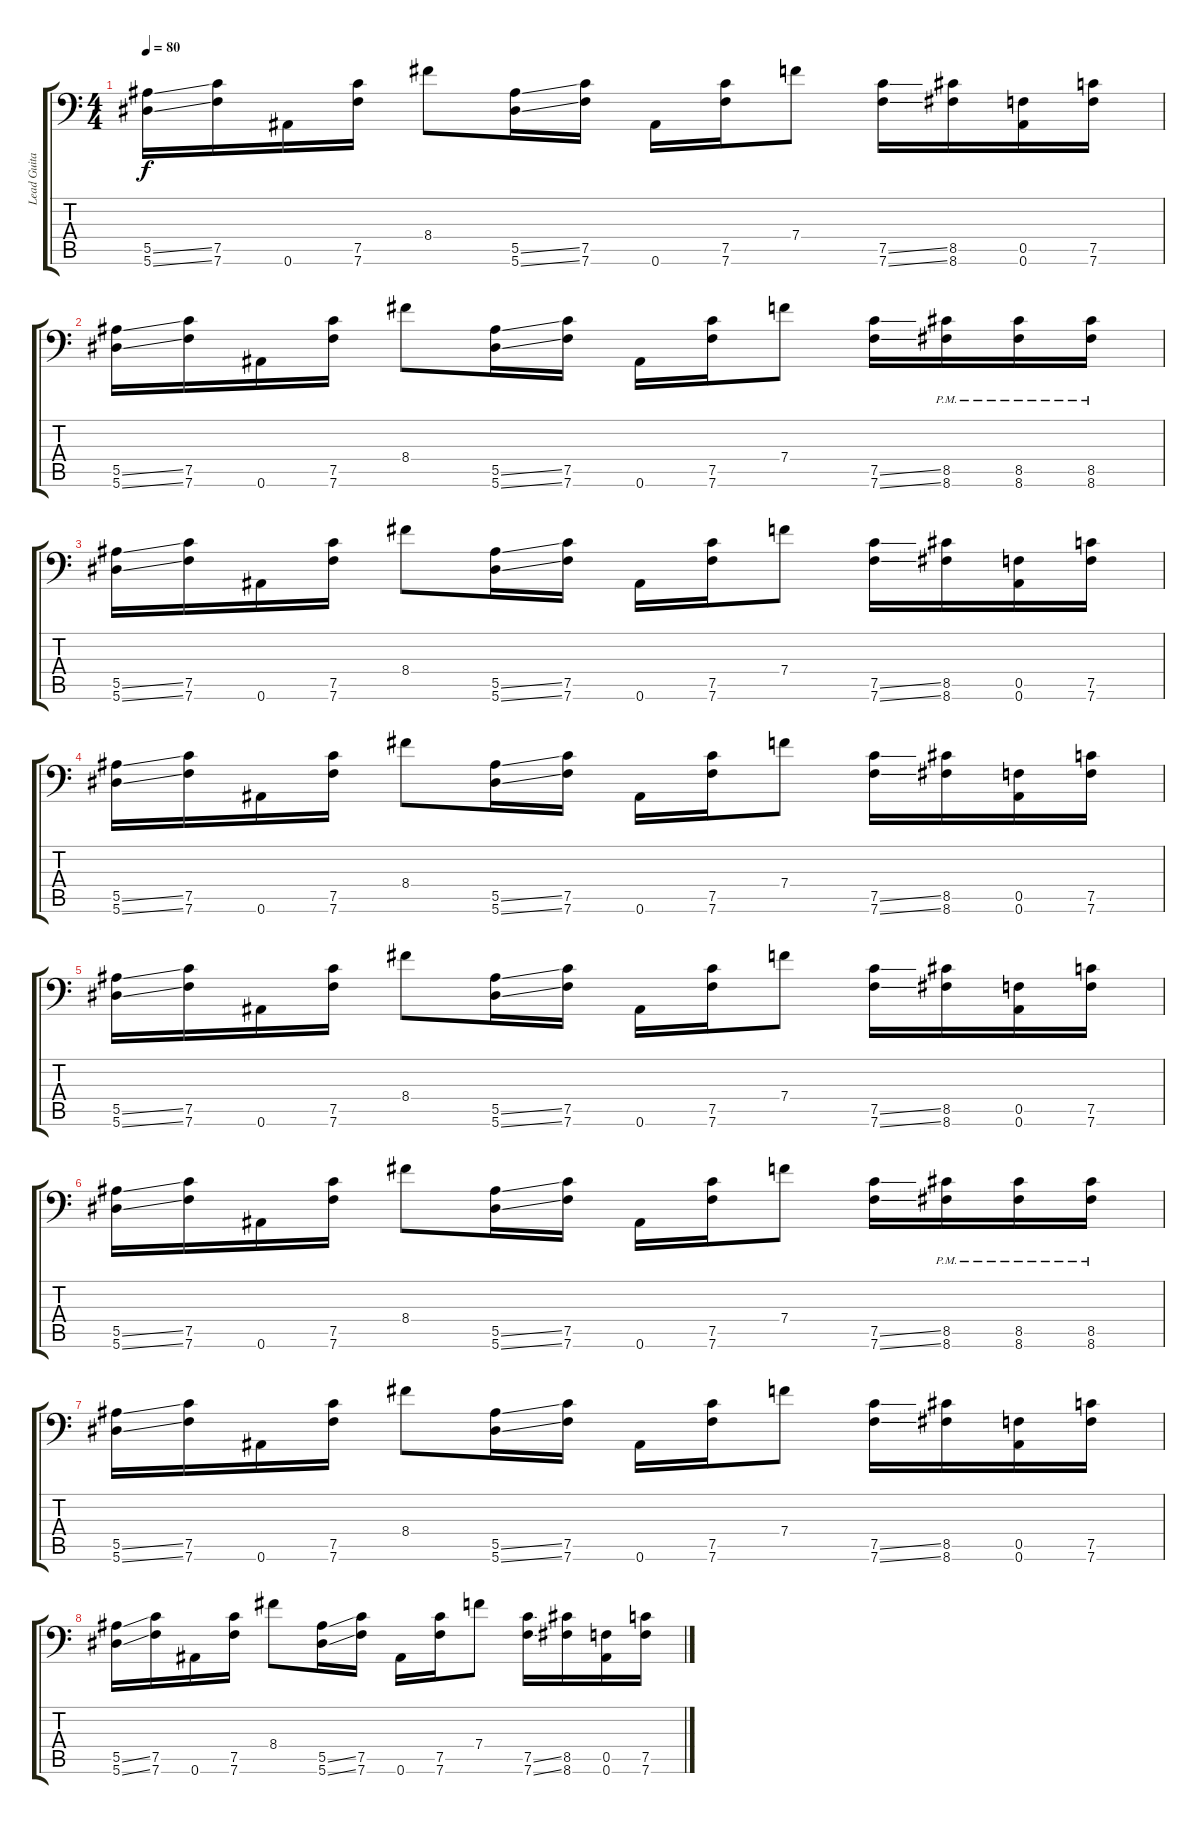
\track ("Lead Guitar" "Lead Guita") {instrument distortionguitar}
\staff {score tabs}
\tuning (C4 G3 Eb3 Bb2 F2 Bb1) {hide}
\ts (4 4)
\tempo 80
\clef f4
\ks c
(5.5{ss} 5.6{ss}).16{dy f} (7.5 7.6).16 0.6.16 (7.5 7.6).16 8.4.8 (5.5{ss} 5.6{ss}).16 (7.5 7.6).16 0.6.16 (7.5 7.6).16 7.4.8 (7.5{ss} 7.6{ss}).16 (8.5 8.6).16 (0.5 0.6).16 (7.5 7.6).16 |
(5.5{ss} 5.6{ss}).16 (7.5 7.6).16 0.6.16 (7.5 7.6).16 8.4.8 (5.5{ss} 5.6{ss}).16 (7.5 7.6).16 0.6.16 (7.5 7.6).16 7.4.8 (7.5{ss} 7.6{ss}).16 (8.5{pm} 8.6{pm}).16 (8.5{pm} 8.6{pm}).16 (8.5{pm} 8.6{pm}).16 |
(5.5{ss} 5.6{ss}).16 (7.5 7.6).16 0.6.16 (7.5 7.6).16 8.4.8 (5.5{ss} 5.6{ss}).16 (7.5 7.6).16 0.6.16 (7.5 7.6).16 7.4.8 (7.5{ss} 7.6{ss}).16 (8.5 8.6).16 (0.5 0.6).16 (7.5 7.6).16 |
(5.5{ss} 5.6{ss}).16 (7.5 7.6).16 0.6.16 (7.5 7.6).16 8.4.8 (5.5{ss} 5.6{ss}).16 (7.5 7.6).16 0.6.16 (7.5 7.6).16 7.4.8 (7.5{ss} 7.6{ss}).16 (8.5 8.6).16 (0.5 0.6).16 (7.5 7.6).16 |
(5.5{ss} 5.6{ss}).16 (7.5 7.6).16 0.6.16 (7.5 7.6).16 8.4.8 (5.5{ss} 5.6{ss}).16 (7.5 7.6).16 0.6.16 (7.5 7.6).16 7.4.8 (7.5{ss} 7.6{ss}).16 (8.5 8.6).16 (0.5 0.6).16 (7.5 7.6).16 |
(5.5{ss} 5.6{ss}).16 (7.5 7.6).16 0.6.16 (7.5 7.6).16 8.4.8 (5.5{ss} 5.6{ss}).16 (7.5 7.6).16 0.6.16 (7.5 7.6).16 7.4.8 (7.5{ss} 7.6{ss}).16 (8.5{pm} 8.6{pm}).16 (8.5{pm} 8.6{pm}).16 (8.5{pm} 8.6{pm}).16 |
(5.5{ss} 5.6{ss}).16 (7.5 7.6).16 0.6.16 (7.5 7.6).16 8.4.8 (5.5{ss} 5.6{ss}).16 (7.5 7.6).16 0.6.16 (7.5 7.6).16 7.4.8 (7.5{ss} 7.6{ss}).16 (8.5 8.6).16 (0.5 0.6).16 (7.5 7.6).16 |
(5.5{ss} 5.6{ss}).16 (7.5 7.6).16 0.6.16 (7.5 7.6).16 8.4.8 (5.5{ss} 5.6{ss}).16 (7.5 7.6).16 0.6.16 (7.5 7.6).16 7.4.8 (7.5{ss} 7.6{ss}).16 (8.5 8.6).16 (0.5 0.6).16 (7.5 7.6).16
